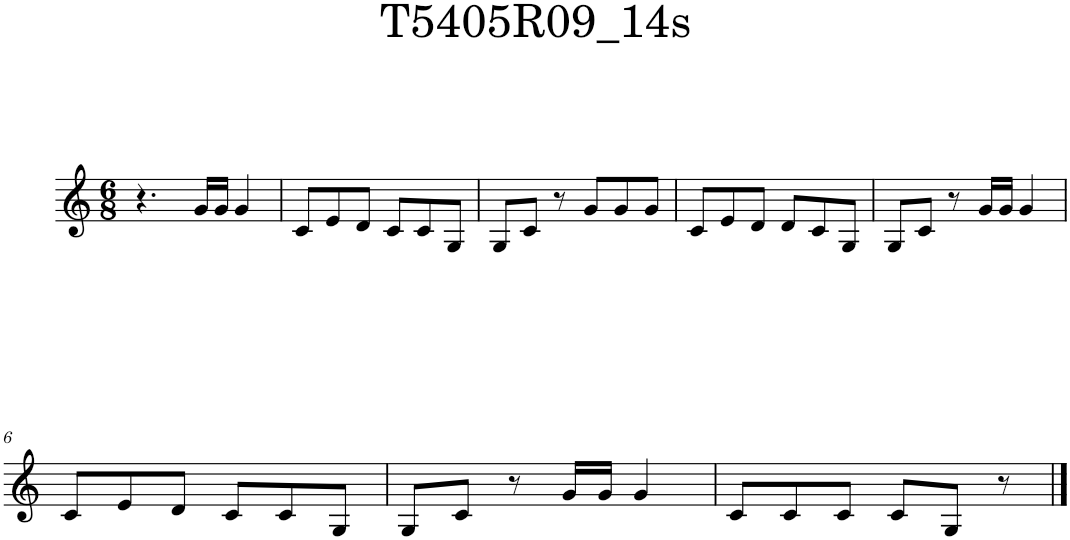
**kern
*part1
*staff1
*I"Piano
*I'Pno.
*clefG2
*k[]
*M6/8
=1
4.r
16g/LL
16g/JJ
4g/
=2
8c/L
8e/
8d/J
8c/L
8c/
8G/J
=3
8G/L
8c/J
8r
8g/L
8g/
8g/J
=4
8c/L
8e/
8d/J
8d/L
8c/
8G/J
=5
8G/L
8c/J
8r
16g/LL
16g/JJ
4g/
!!LO:LB:g=z
=6
8c/L
8e/
8d/J
8c/L
8c/
8G/J
=7
8G/L
8c/J
8r
16g/LL
16g/JJ
4g/
=8
8c/L
8c/
8c/J
8c/L
8G/J
8r
==
*-
